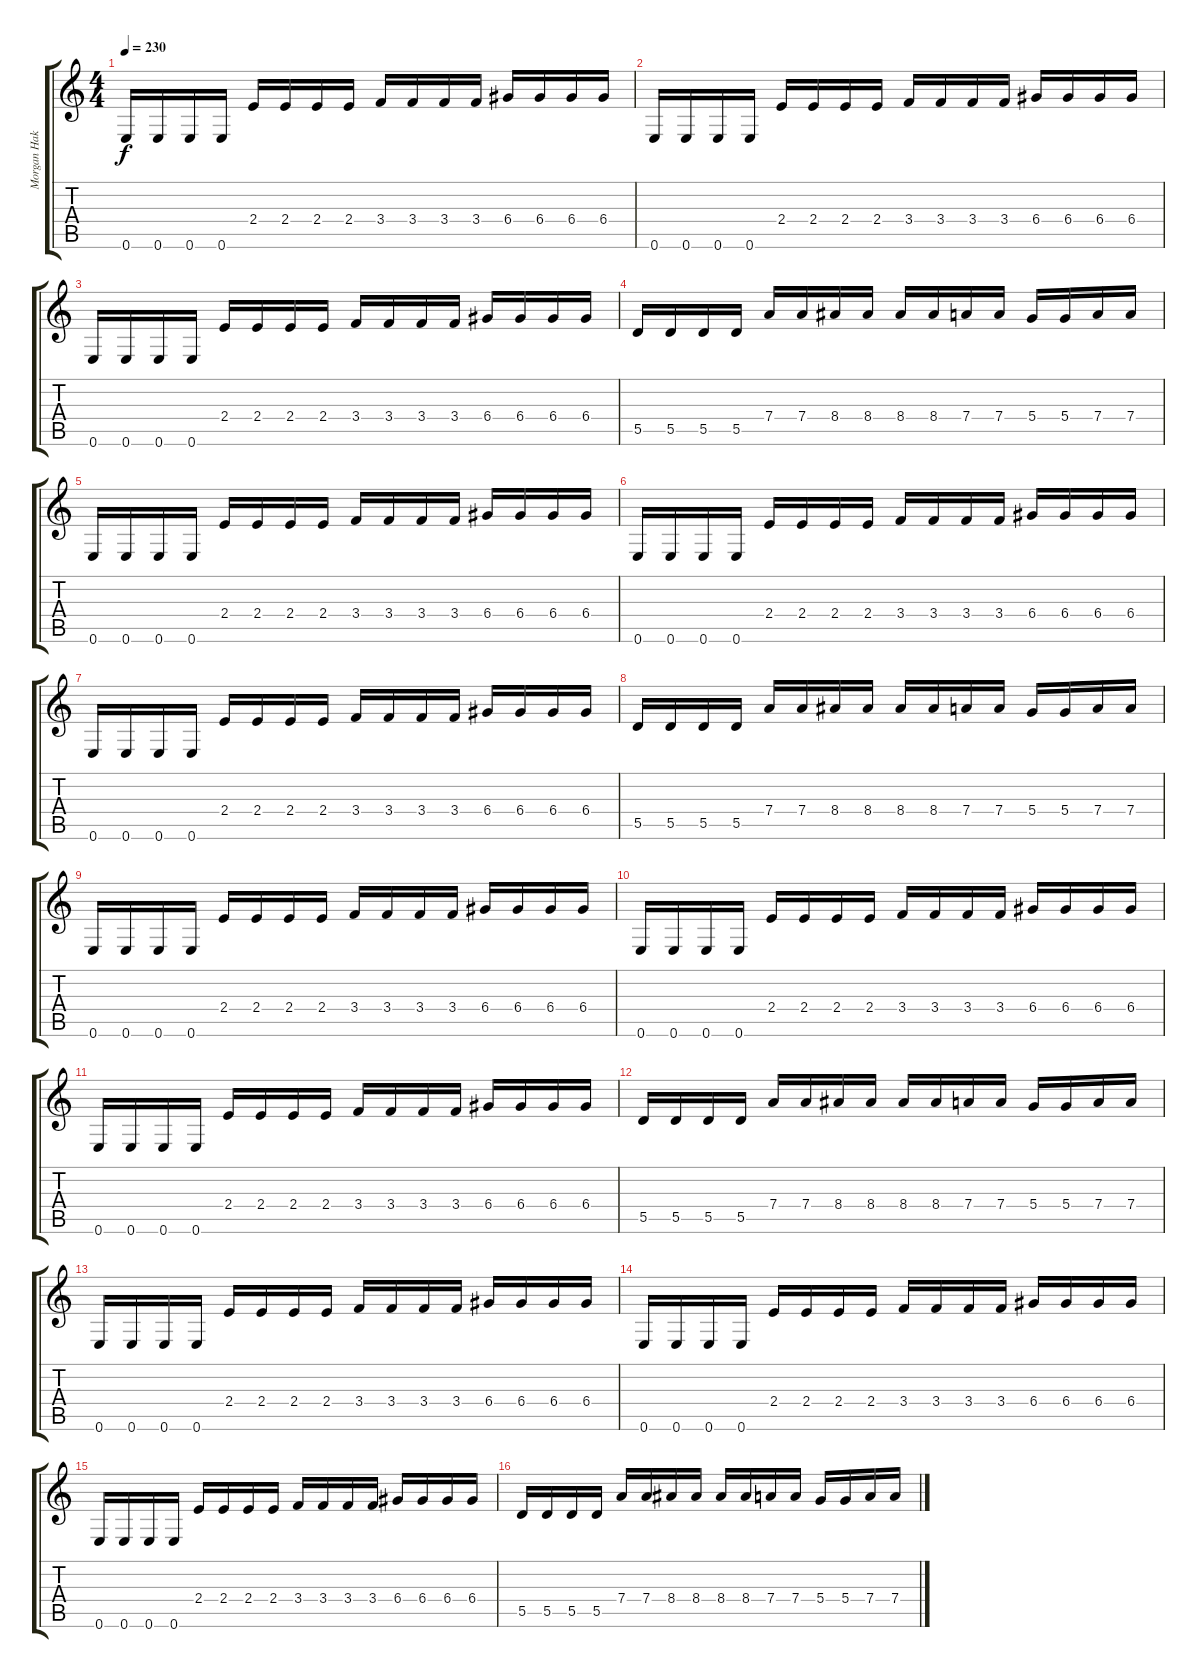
\track ("Morgan Hakansson" "Morgan Hak") {instrument distortionguitar}
\staff {score tabs}
\tuning (E4 B3 G3 D3 A2 E2) {hide}
\ts (4 4)
\tempo 230
\clef g2
\ks c
0.6.16{dy f} 0.6.16 0.6.16 0.6.16 2.4.16 2.4.16 2.4.16 2.4.16 3.4.16 3.4.16 3.4.16 3.4.16 6.4.16 6.4.16 6.4.16 6.4.16 |
0.6.16 0.6.16 0.6.16 0.6.16 2.4.16 2.4.16 2.4.16 2.4.16 3.4.16 3.4.16 3.4.16 3.4.16 6.4.16 6.4.16 6.4.16 6.4.16 |
0.6.16 0.6.16 0.6.16 0.6.16 2.4.16 2.4.16 2.4.16 2.4.16 3.4.16 3.4.16 3.4.16 3.4.16 6.4.16 6.4.16 6.4.16 6.4.16 |
5.5.16 5.5.16 5.5.16 5.5.16 7.4.16 7.4.16 8.4.16 8.4.16 8.4.16 8.4.16 7.4.16 7.4.16 5.4.16 5.4.16 7.4.16 7.4.16 |
0.6.16 0.6.16 0.6.16 0.6.16 2.4.16 2.4.16 2.4.16 2.4.16 3.4.16 3.4.16 3.4.16 3.4.16 6.4.16 6.4.16 6.4.16 6.4.16 |
0.6.16 0.6.16 0.6.16 0.6.16 2.4.16 2.4.16 2.4.16 2.4.16 3.4.16 3.4.16 3.4.16 3.4.16 6.4.16 6.4.16 6.4.16 6.4.16 |
0.6.16 0.6.16 0.6.16 0.6.16 2.4.16 2.4.16 2.4.16 2.4.16 3.4.16 3.4.16 3.4.16 3.4.16 6.4.16 6.4.16 6.4.16 6.4.16 |
5.5.16 5.5.16 5.5.16 5.5.16 7.4.16 7.4.16 8.4.16 8.4.16 8.4.16 8.4.16 7.4.16 7.4.16 5.4.16 5.4.16 7.4.16 7.4.16 |
0.6.16 0.6.16 0.6.16 0.6.16 2.4.16 2.4.16 2.4.16 2.4.16 3.4.16 3.4.16 3.4.16 3.4.16 6.4.16 6.4.16 6.4.16 6.4.16 |
0.6.16 0.6.16 0.6.16 0.6.16 2.4.16 2.4.16 2.4.16 2.4.16 3.4.16 3.4.16 3.4.16 3.4.16 6.4.16 6.4.16 6.4.16 6.4.16 |
0.6.16 0.6.16 0.6.16 0.6.16 2.4.16 2.4.16 2.4.16 2.4.16 3.4.16 3.4.16 3.4.16 3.4.16 6.4.16 6.4.16 6.4.16 6.4.16 |
5.5.16 5.5.16 5.5.16 5.5.16 7.4.16 7.4.16 8.4.16 8.4.16 8.4.16 8.4.16 7.4.16 7.4.16 5.4.16 5.4.16 7.4.16 7.4.16 |
0.6.16 0.6.16 0.6.16 0.6.16 2.4.16 2.4.16 2.4.16 2.4.16 3.4.16 3.4.16 3.4.16 3.4.16 6.4.16 6.4.16 6.4.16 6.4.16 |
0.6.16 0.6.16 0.6.16 0.6.16 2.4.16 2.4.16 2.4.16 2.4.16 3.4.16 3.4.16 3.4.16 3.4.16 6.4.16 6.4.16 6.4.16 6.4.16 |
0.6.16 0.6.16 0.6.16 0.6.16 2.4.16 2.4.16 2.4.16 2.4.16 3.4.16 3.4.16 3.4.16 3.4.16 6.4.16 6.4.16 6.4.16 6.4.16 |
5.5.16 5.5.16 5.5.16 5.5.16 7.4.16 7.4.16 8.4.16 8.4.16 8.4.16 8.4.16 7.4.16 7.4.16 5.4.16 5.4.16 7.4.16 7.4.16
